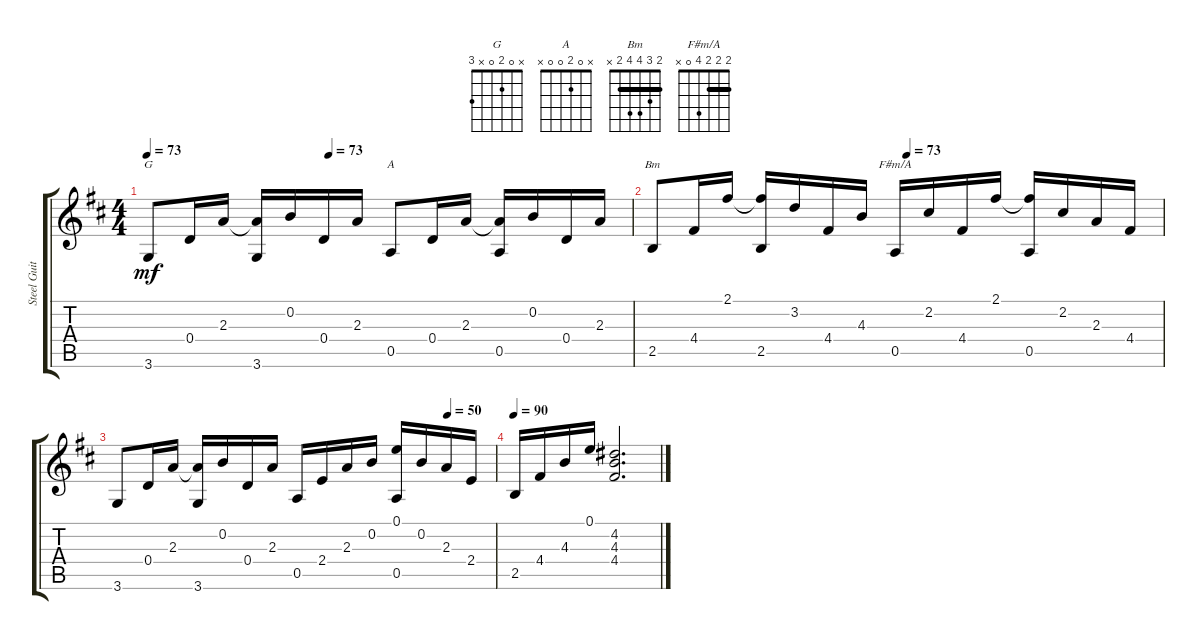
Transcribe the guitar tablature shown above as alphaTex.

\track ("Steel Guitar" "Steel Guit") {instrument acousticguitarsteel}
\staff {score tabs}
\tuning (E4 B3 G3 D3 A2 E2) {hide}
\chord ("G" x 0 2 0 x 3)
\chord ("A" x 0 2 0 0 x)
\chord ("Bm" 2 3 4 4 2 x) {barre 2}
\chord ("F#m/A" 2 2 2 4 0 x) {barre 2}
\ts (4 4)
\tempo 73
\tempo (73 0.375)
\clef g2
\ks d
3.6.8{ch "G" dy mf} 0.4.16 2.3.16 (2.3{t} 3.6).16 0.2.16 0.4.16 2.3.16 0.5.8{ch "A"} 0.4.16 2.3.16 (2.3{t} 0.5).16 0.2.16 0.4.16 2.3.16 |
\tempo (73 0.5)
2.5.8{ch "Bm"} 4.4.16 2.1.16 (2.1{t} 2.5).16 3.2.16 4.4.16 4.3.16 0.5.16{ch "F#m/A"} 2.2.16 4.4.16 2.1.16 (2.1{t} 0.5).16 2.2.16 2.3.16 4.4.16 |
\tempo (50 0.875)
3.6.8 0.4.16 2.3.16 (2.3{t} 3.6).16 0.2.16 0.4.16 2.3.16 0.5.16 2.4.16 2.3.16 0.2.16 (0.1 0.5).16 0.2.16 2.3.16 2.4.16 |
\tempo 90
2.5.16 4.4.16 4.3.16 0.1.16 (4.2 4.3 4.4).2{d}
